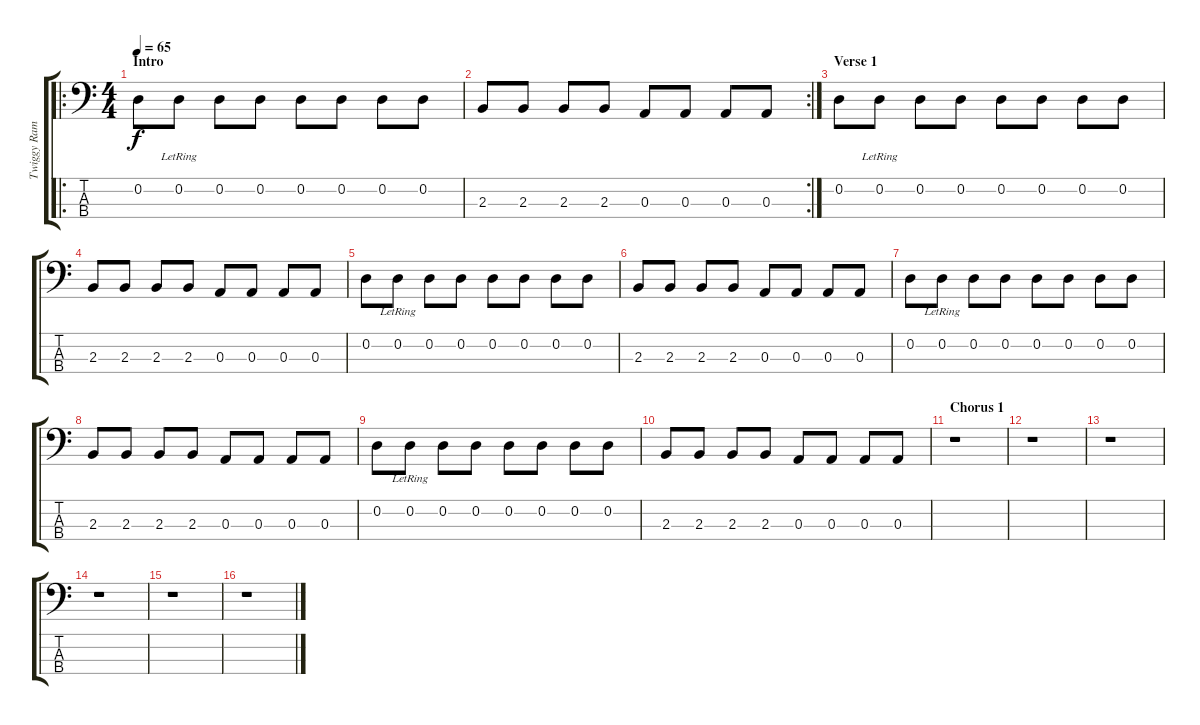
\track ("Twiggy Ramirez [Bass]" "Twiggy Ram") {instrument acousticbass}
\staff {score tabs}
\tuning (G2 D2 A1 E1) {hide}
\ro
\ts (4 4)
\section ("" "Intro")
\tempo 65
\clef f4
\ks c
0.2.8{dy f instrument acousticbass} 0.2{lr}.8 0.2.8 0.2.8 0.2.8 0.2.8 0.2.8 0.2.8 |
\rc 2
2.3.8 2.3.8 2.3.8 2.3.8 0.3.8 0.3.8 0.3.8 0.3.8 |
\section ("" "Verse 1")
0.2.8 0.2{lr}.8 0.2.8 0.2.8 0.2.8 0.2.8 0.2.8 0.2.8 |
2.3.8 2.3.8 2.3.8 2.3.8 0.3.8 0.3.8 0.3.8 0.3.8 |
0.2.8 0.2{lr}.8 0.2.8 0.2.8 0.2.8 0.2.8 0.2.8 0.2.8 |
2.3.8 2.3.8 2.3.8 2.3.8 0.3.8 0.3.8 0.3.8 0.3.8 |
0.2.8 0.2{lr}.8 0.2.8 0.2.8 0.2.8 0.2.8 0.2.8 0.2.8 |
2.3.8 2.3.8 2.3.8 2.3.8 0.3.8 0.3.8 0.3.8 0.3.8 |
0.2.8 0.2{lr}.8 0.2.8 0.2.8 0.2.8 0.2.8 0.2.8 0.2.8 |
2.3.8 2.3.8 2.3.8 2.3.8 0.3.8 0.3.8 0.3.8 0.3.8 |
\section ("" "Chorus 1")
r.1 |
r.1 |
r.1 |
r.1 |
r.1 |
r.1
